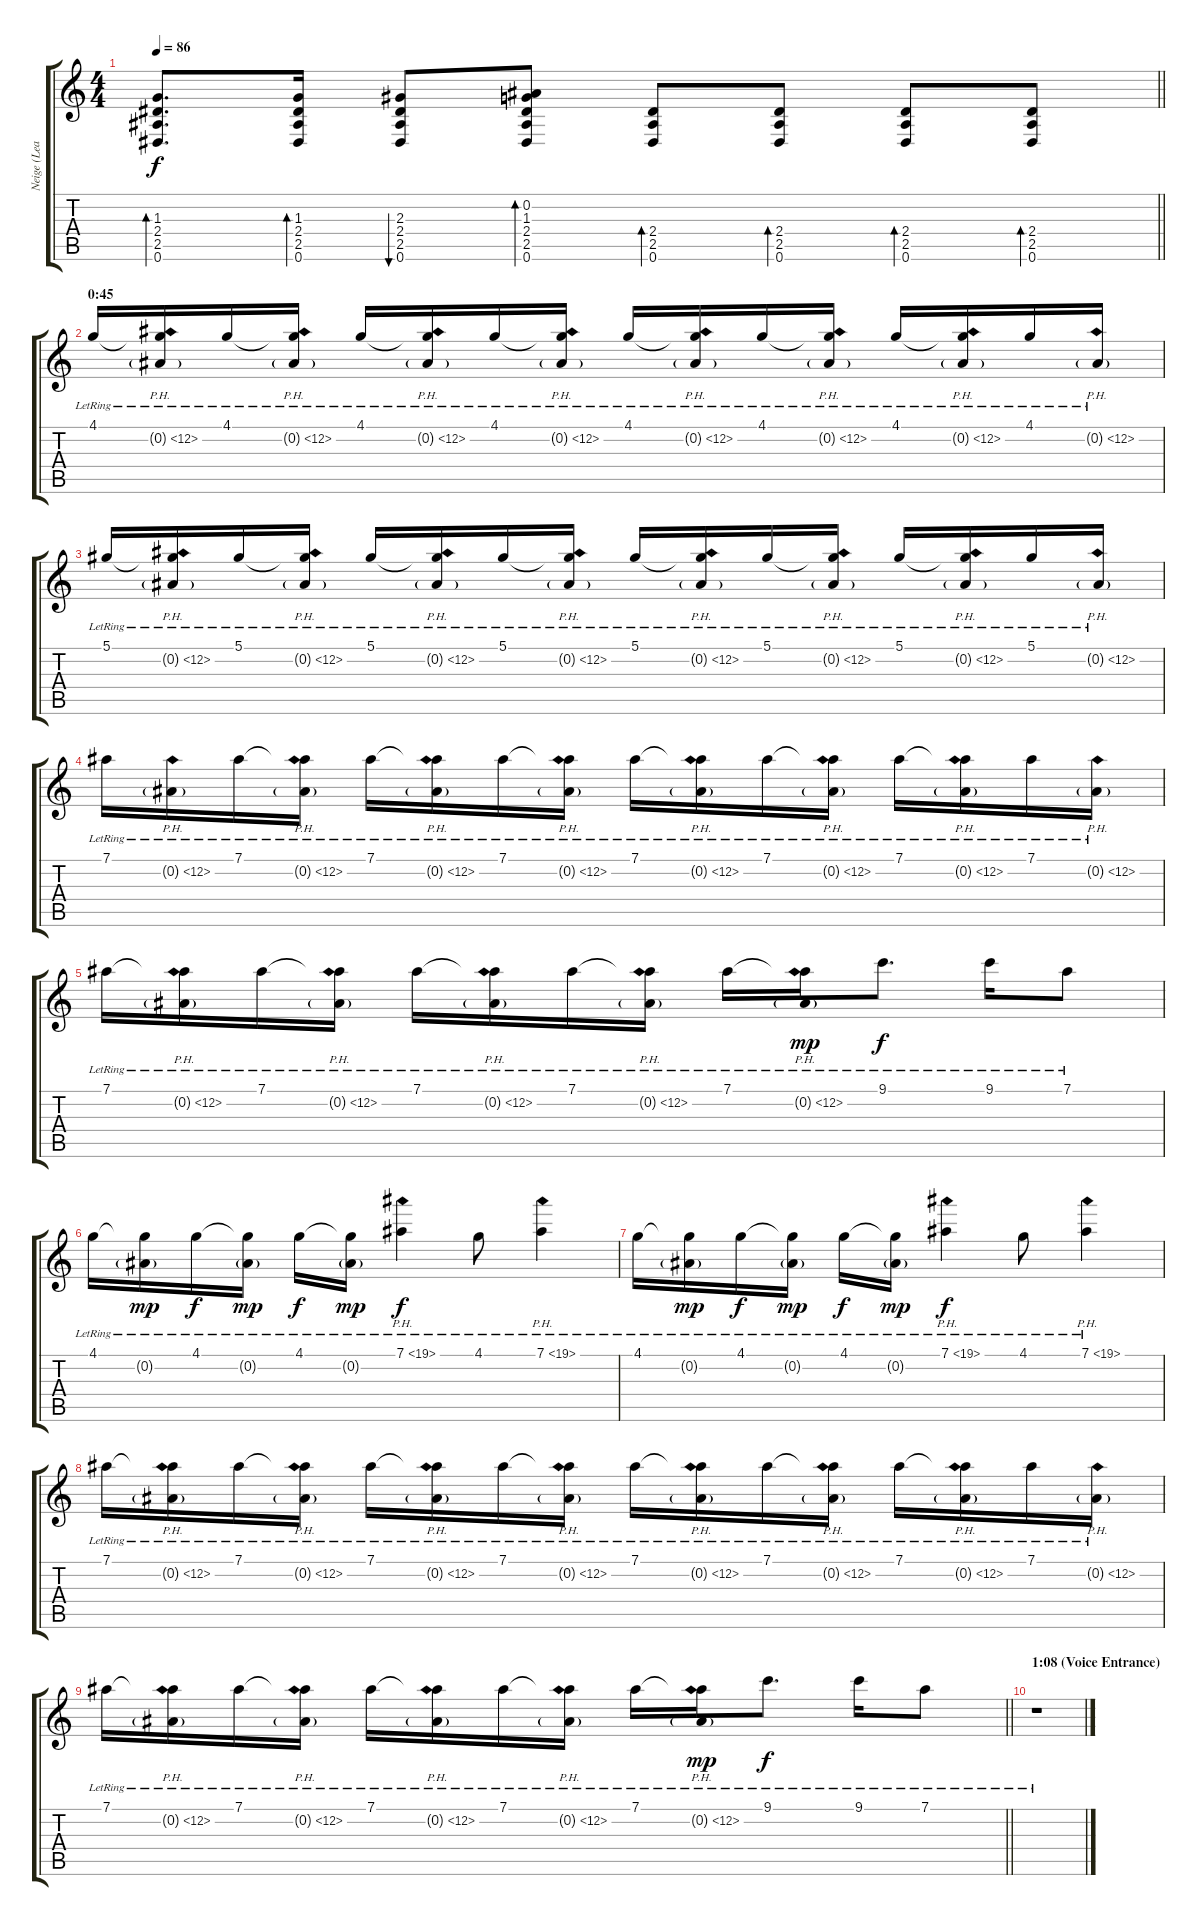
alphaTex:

\track ("Neige (Lead)" "Neige (Lea") {instrument acousticguitarsteel}
\staff {score tabs}
\tuning (Eb4 Bb3 Gb3 Db3 Ab2 Eb2) {hide}
\ts (4 4)
\tempo 86
\clef g2
\barLineRight lightlight
\ks c
(1.3 2.4 2.5 0.6).8{d bd 30 dy f} (1.3 2.4 2.5 0.6).16{bd 30} (2.3 2.4 2.5 0.6).8{bu 30} (0.2 1.3 2.4 2.5 0.6).8{bd 30} (2.4 2.5 0.6).8{bd 30} (2.4 2.5 0.6).8{bd 30} (2.4 2.5 0.6).8{bd 30} (2.4 2.5 0.6).8{bd 30} |
\section ("" "0:45")
4.1{lr}.16 (4.1{t} 0.2{ph 12 g lr}).16 4.1{lr}.16 (4.1{t} 0.2{ph 12 g lr}).16 4.1{lr}.16 (4.1{t} 0.2{ph 12 g lr}).16 4.1{lr}.16 (4.1{t} 0.2{ph 12 g lr}).16 4.1{lr}.16 (4.1{t} 0.2{ph 12 g lr}).16 4.1{lr}.16 (4.1{t} 0.2{ph 12 g lr}).16 4.1{lr}.16 (4.1{t} 0.2{ph 12 g lr}).16 4.1{lr}.16 0.2{ph 12 g lr}.16 |
5.1{lr}.16 (5.1{t} 0.2{ph 12 g lr}).16 5.1{lr}.16 (5.1{t} 0.2{ph 12 g lr}).16 5.1{lr}.16 (5.1{t} 0.2{ph 12 g lr}).16 5.1{lr}.16 (5.1{t} 0.2{ph 12 g lr}).16 5.1{lr}.16 (5.1{t} 0.2{ph 12 g lr}).16 5.1{lr}.16 (5.1{t} 0.2{ph 12 g lr}).16 5.1{lr}.16 (5.1{t} 0.2{ph 12 g lr}).16 5.1{lr}.16 0.2{ph 12 g lr}.16 |
7.1{lr}.16 0.2{ph 12 g lr}.16 7.1{lr}.16 (7.1{t} 0.2{ph 12 g lr}).16 7.1{lr}.16 (7.1{t} 0.2{ph 12 g lr}).16 7.1{lr}.16 (7.1{t} 0.2{ph 12 g lr}).16 7.1{lr}.16 (7.1{t} 0.2{ph 12 g lr}).16 7.1{lr}.16 (7.1{t} 0.2{ph 12 g lr}).16 7.1{lr}.16 (7.1{t} 0.2{ph 12 g lr}).16 7.1{lr}.16 0.2{ph 12 g lr}.16 |
7.1{lr}.16 (7.1{t} 0.2{ph 12 g lr}).16 7.1{lr}.16 (7.1{t} 0.2{ph 12 g lr}).16 7.1{lr}.16 (7.1{t} 0.2{ph 12 g lr}).16 7.1{lr}.16 (7.1{t} 0.2{ph 12 g lr}).16 7.1{lr}.16 (7.1{t} 0.2{ph 12 g lr}).16{dy mp} 9.1{lr}.8{d dy f} 9.1{lr}.16 7.1{lr}.8 |
4.1{lr}.16 (4.1{t} 0.2{g lr}).16{dy mp} 4.1{lr}.16{dy f} (4.1{t} 0.2{g lr}).16{dy mp} 4.1{lr}.16{dy f} (4.1{t} 0.2{g lr}).16{dy mp} 7.1{ph 12 lr}.4{dy f} 4.1{lr}.8 7.1{ph 12 lr}.4 |
4.1{lr}.16 (4.1{t} 0.2{g lr}).16{dy mp} 4.1{lr}.16{dy f} (4.1{t} 0.2{g lr}).16{dy mp} 4.1{lr}.16{dy f} (4.1{t} 0.2{g lr}).16{dy mp} 7.1{ph 12 lr}.4{dy f} 4.1{lr}.8 7.1{ph 12 lr}.4 |
7.1{lr}.16 (7.1{t} 0.2{ph 12 g lr}).16 7.1{lr}.16 (7.1{t} 0.2{ph 12 g lr}).16 7.1{lr}.16 (7.1{t} 0.2{ph 12 g lr}).16 7.1{lr}.16 (7.1{t} 0.2{ph 12 g lr}).16 7.1{lr}.16 (7.1{t} 0.2{ph 12 g lr}).16 7.1{lr}.16 (7.1{t} 0.2{ph 12 g lr}).16 7.1{lr}.16 (7.1{t} 0.2{ph 12 g lr}).16 7.1{lr}.16 0.2{ph 12 g lr}.16 |
\barLineRight lightlight
7.1{lr}.16 (7.1{t} 0.2{ph 12 g lr}).16 7.1{lr}.16 (7.1{t} 0.2{ph 12 g lr}).16 7.1{lr}.16 (7.1{t} 0.2{ph 12 g lr}).16 7.1{lr}.16 (7.1{t} 0.2{ph 12 g lr}).16 7.1{lr}.16 (7.1{t} 0.2{ph 12 g lr}).16{dy mp} 9.1{lr}.8{d dy f} 9.1{lr}.16 7.1{lr}.8 |
\section ("" "1:08 (Voice Entrance)")
r.1
